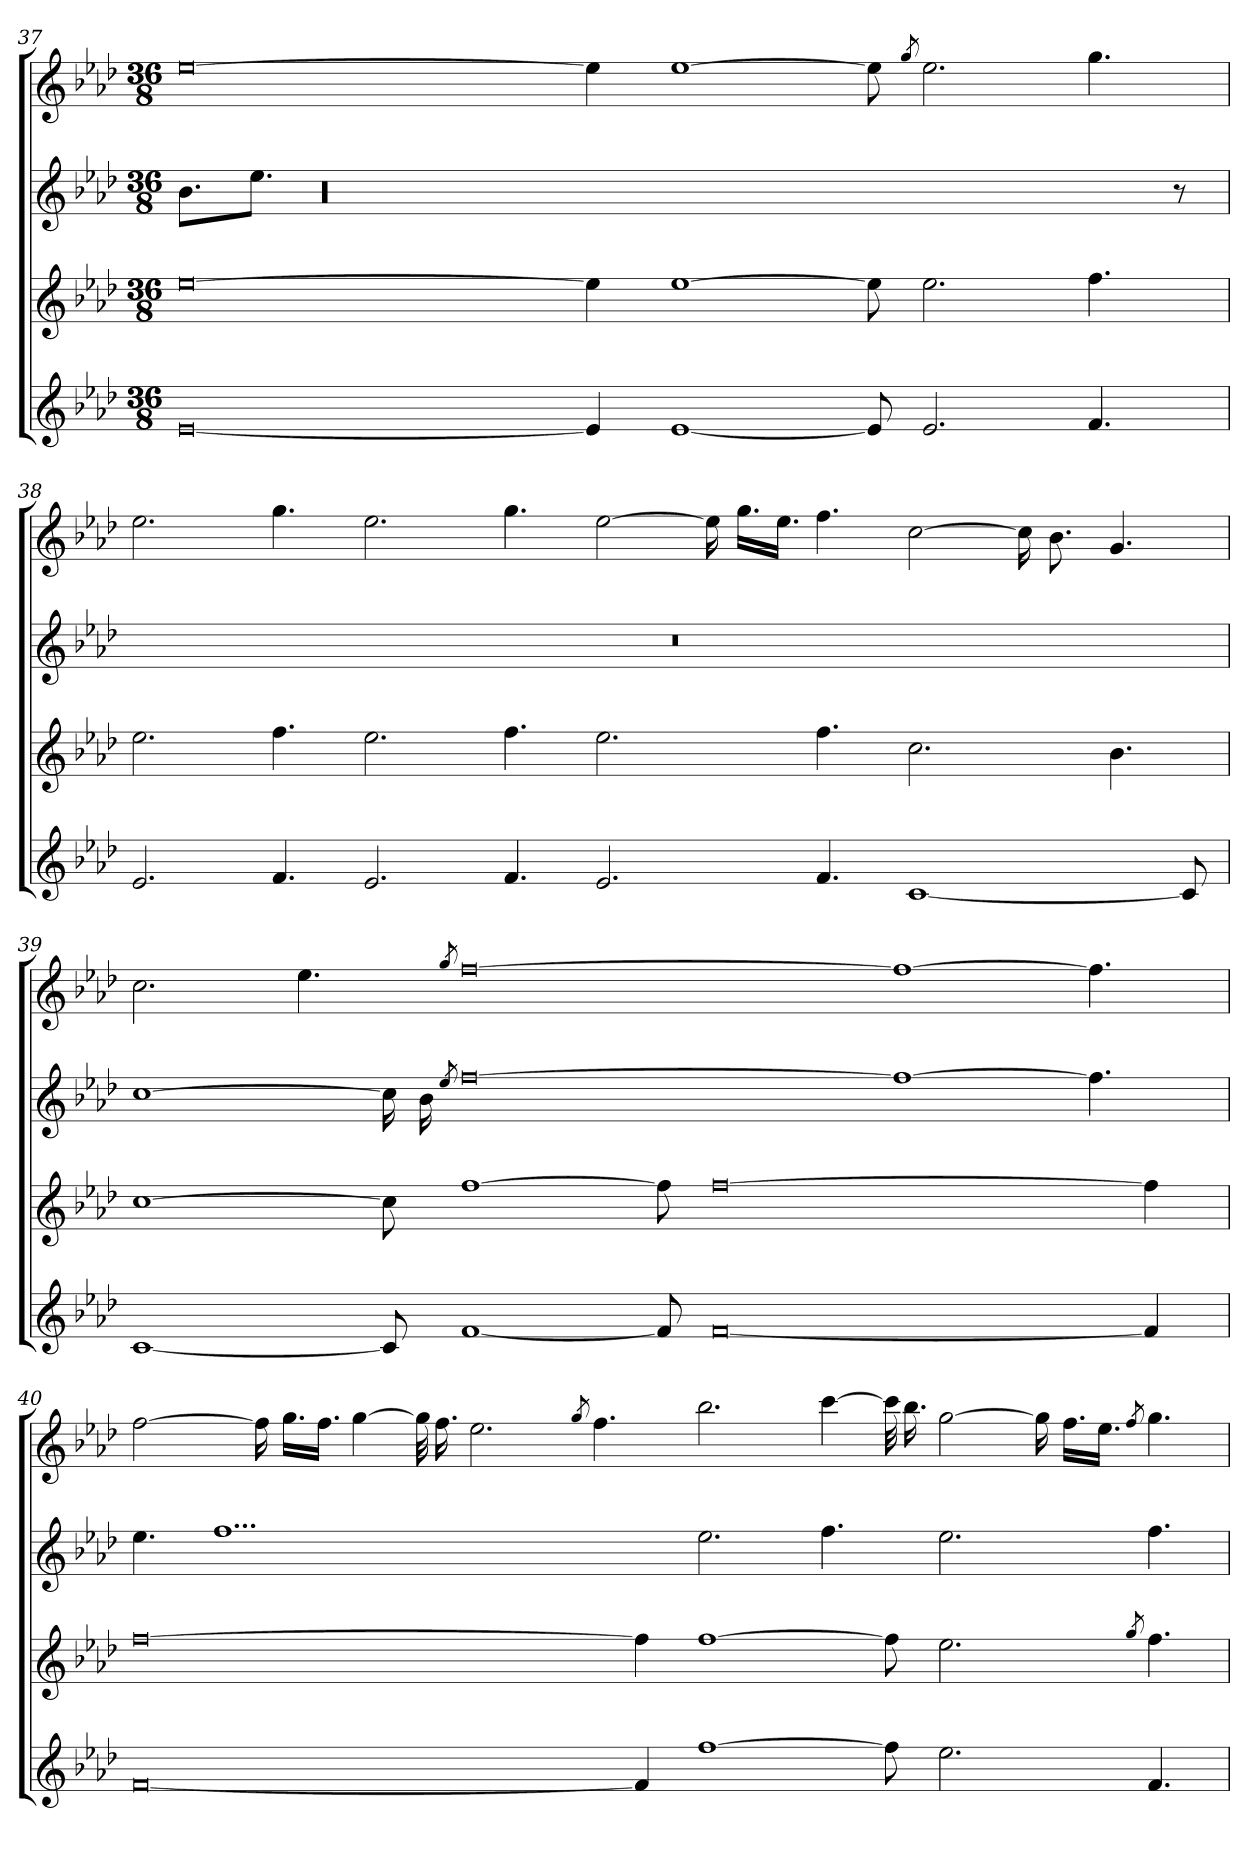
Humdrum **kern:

**kern	**kern	**kern	**kern
*part4	*part3	*part2	*part1
*staff4	*staff3	*staff2	*staff1
*clefG2	*clefG2	*clefG2	*clefG2
*k[b-e-a-d-]	*k[b-e-a-d-]	*k[b-e-a-d-]	*k[b-e-a-d-]
*M36/8	*M36/8	*M36/8	*M36/8
=37	=37	=37	=37
[0e-	[0ee-	8.b-\L	[0ee-
.	.	8.ee-\J	.
.	.	00r	.
4e-]	4ee-]	.	4ee-]
[1e-	[1ee-	.	[1ee-
8e-]	8ee-]	.	8ee-]
.	.	.	8qgg
2.e-	2.ee-	.	2.ee-
4.f	4.ff	.	4.gg
.	.	8r	.
=38	=38	=38	=38
2.e-	2.ee-	2%9r	2.ee-
4.f	4.ff	.	4.gg
2.e-	2.ee-	.	2.ee-
4.f	4.ff	.	4.gg
2.e-	2.ee-	.	[2ee-
.	.	.	16ee-]
.	.	.	16.gg\LL
.	.	.	16.ee-\JJ
4.f	4.ff	.	4.ff
[1c	2.cc	.	[2cc
.	.	.	16cc]
.	.	.	8.b-
.	4.b-	.	4.g
8c]	.	.	.
=39	=39	=39	=39
[1c	[1cc	[1cc	2.cc
.	.	.	4.ee-
8c]	8cc]	16cc]	.
.	.	16b-	.
.	.	8qee-	8qgg
[1f	[1ff	[0ff	[0ff
8f]	8ff]	.	.
[0f	[0ff	.	.
.	.	1ff_	1ff_
.	.	4.ff]	4.ff]
4f]	4ff]	.	.
=40	=40	=40	=40
[0f	[0ff	4.ee-	[2ff
.	.	1...ff	.
.	.	.	16ff]
.	.	.	16.gg\LL
.	.	.	16.ff\JJ
.	.	.	[4gg
.	.	.	32gg]
.	.	.	16.ff
.	.	.	2.ee-
.	.	.	8qgg
.	.	.	4.ff
4f]	4ff]	.	.
[1ff	[1ff	2.ee-	2.bb-
.	.	4.ff	[4ccc
8ff]	8ff]	.	32ccc]
.	.	.	16.bb-
2.ee-	2.ee-	2.ee-	[2gg
.	.	.	16gg]
.	.	.	16.ff\LL
.	.	.	16.ee-\JJ
.	8qgg	.	8qff
4.f	4.ff	4.ff	4.gg
=	=	=	=
*-	*-	*-	*-
